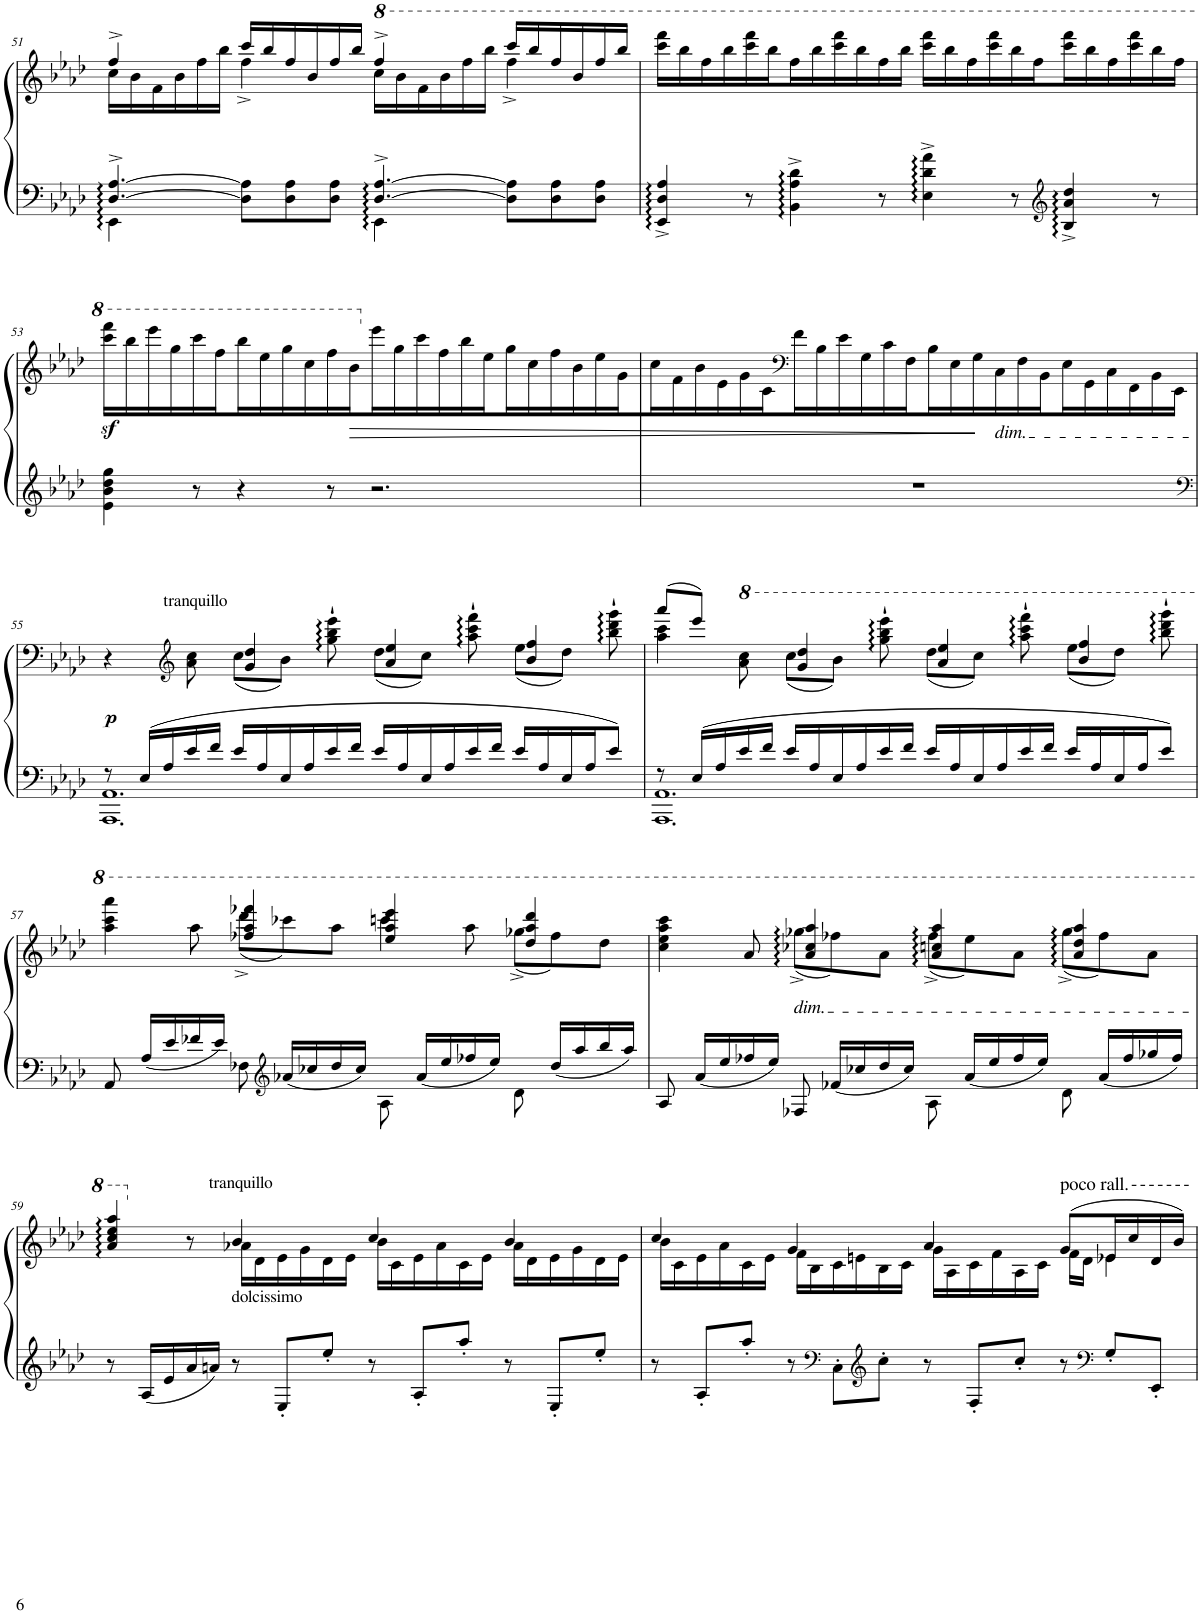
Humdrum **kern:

**kern	**kern	**dynam
*part1	*part1	*part1
*staff2	*staff1	*staff1/2
*I"Piano	*	*
*I'Pno.	*	*
!!LO:PB:g=z
*clefF4	*clefG2	*
*k[b-e-a-d-]	*k[b-e-a-d-]	*
*M12/8	*M12/8	*
=51	=51	=51
*^	*^	*
[4.D-/^ [4.A-/^	4EE-\	4ff^/	16cc\LL	.
.	.	.	16b-\	.
.	.	.	16f\	.
.	.	.	16b-\	.
.	4ryy	8ryy	16ff\	.
.	.	.	16bb-\JJ	.
8D-\] 8A-\]L	.	16ccc/LL	4ff^\	.
.	.	16bb-/	.	.
8D-\ 8A-\	4ryy	16ff/	.	.
.	.	16b-/	.	.
8D-\ 8A-\J	.	16ff/	8ryy	.
.	.	16bb-/JJ	.	.
*	*	*8va	*	*
[4.D-/^ [4.A-/^	4EE-\	4fff^/	16ccc\LL	.
.	.	.	16bb-\	.
.	.	.	16ff\	.
.	.	.	16bb-\	.
.	2ryy	8ryy	16fff\	.
.	.	.	16bbb-\JJ	.
8D-\] 8A-\]L	.	16cccc/LL	4fff^\	.
.	.	16bbb-/	.	.
8D-\ 8A-\	.	16fff/	.	.
.	.	16bb-/	.	.
8D-\ 8A-\J	.	16fff/	8ryy	.
.	.	16bbb-/JJ	.	.
*v	*v	*	*	*
*	*v	*v	*
=52	=52	=52
4EE-/^ 4D-/^ 4A-/^	16cccc\ 16ffff\LL	.
.	16bbb-\	.
.	16fff\	.
.	16bbb-\	.
8r	16cccc\ 16ffff\	.
.	16bbb-\J	.
4BB-\^ 4A-\^ 4d-\^	16fff\L	.
.	16bbb-\	.
.	16cccc\ 16ffff\	.
.	16bbb-\	.
8r	16fff\	.
.	16bbb-\JJ	.
4E-\^ 4d-\^ 4a-\^	16cccc\ 16ffff\LL	.
.	16bbb-\	.
.	16fff\	.
.	16cccc\ 16ffff\	.
8r	16bbb-\	.
.	16fff\J	.
*clefG2	*	*
4B-/^ 4a-/^ 4dd-/^	16cccc\ 16ffff\L	.
.	16bbb-\	.
.	16fff\	.
.	16cccc\ 16ffff\	.
8r	16bbb-\	.
.	16fff\JJ	.
!!LO:LB:g=z
=53	=53	=53
4e-\^ 4b-\^ 4dd-\^ 4gg\^	16cccc\z<^ 16ffff\z<^LL	.
.	16bbb-\	.
.	16eeee-\	.
.	16ggg\	.
8r	16cccc\	.
.	16fff\J	.
4r	16bbb-\L	.
.	16eee-\	.
.	16ggg\	.
.	16ccc\	.
8r	16fff\	.
.	16bb-\J	.
*	*X8va	*
2.r	16eee-\L	.
.	16gg\	.
.	16ccc\	.
.	16ff\	.
.	16bb-\	.
.	16ee-\J	.
.	16gg\L	.
.	16cc\	.
.	16ff\	.
.	16b-\	.
.	16ee-\	.
.	16g\J	.
=54	=54	=54
1.r	16cc\L	.
.	16f\	.
.	16b-\	.
.	16e-\	.
.	16g\	.
.	16c\J	.
*	*clefF4	*
.	16f\L	.
.	16B-\	.
.	16e-\	.
.	16G\	.
.	16c\	.
.	16F\J	.
.	16B-\L	.
.	16E-\	.
.	16G\	.
!	!LO:TX:b:i:t=dim.	!
.	16C\	.
.	16F\	.
.	16BB-\J	.
.	16E-\L	.
.	16GG\	.
.	16C\	.
.	16FF\	.
.	16BB-\	.
.	16EE-\JJ	.
!!LO:LB:g=z
=55	=55	=55
*clefF4	*	*
*^	*^	*
!	!	!	!	!LO:DY:b
8r	1.AAA- 1.AA-	4r	4ryy	p
16E-/LL	.	.	.	.
16A-/	.	.	.	.
*	*	*clefG2	*	*
!	!	!LO:TX:a:t=tranquillo	!	!
16e-/	.	8a-\ 8cc\	8ryy	.
16f/JJ	.	.	.	.
16e-/LL	.	4g/ 4dd-/	(8cc\L	.
16A-/	.	.	.	.
16E-/	.	.	8b-\J)	.
16A-/	.	.	.	.
16e-/	.	8gg\` 8bb-\` 8eee-\`	8ryy	.
16f/JJ	.	.	.	.
16e-/LL	.	4a-/ 4ee-/	(8dd-\L	.
16A-/	.	.	.	.
16E-/	.	.	8cc\J)	.
16A-/	.	.	.	.
16e-/	.	8aa-\` 8ccc\` 8fff\`	8ryy	.
16f/JJ	.	.	.	.
16e-/LL	.	4b-/ 4ff/	(8ee-\L	.
16A-/	.	.	.	.
16E-/	.	.	8dd-\J)	.
16A-/J	.	.	.	.
8e-/J	.	8bb-\` 8ddd-\` 8ggg\`	8ryy	.
=56	=56	=56	=56	=56
8r	1.AAA- 1.AA-	(8aaa-/L	4aa-\ 4ccc\	.
16E-/LL	.	8eee-/J)	.	.
16A-/	.	.	.	.
*	*	*8va	*	*
16e-/	.	8aa-\ 8ccc\	8ryy	.
16f/JJ	.	.	.	.
16e-/LL	.	4gg/ 4ddd-/	(8ccc\L	.
16A-/	.	.	.	.
16E-/	.	.	8bb-\J)	.
16A-/	.	.	.	.
16e-/	.	8ggg\` 8bbb-\` 8eeee-\`	8ryy	.
16f/JJ	.	.	.	.
16e-/LL	.	4aa-/ 4eee-/	(8ddd-\L	.
16A-/	.	.	.	.
16E-/	.	.	8ccc\J)	.
16A-/	.	.	.	.
16e-/	.	8aaa-\` 8cccc\` 8ffff\`	8ryy	.
16f/JJ	.	.	.	.
16e-/LL	.	4bb-/ 4fff/	(8eee-\L	.
16A-/	.	.	.	.
16E-/	.	.	8ddd-\J)	.
16A-/J	.	.	.	.
8e-/J	.	8bbb-\` 8dddd-\` 8gggg\`	8ryy	.
*v	*v	*	*	*
!!LO:LB:g=z	!!
=57	=57	=57	=57
8AA-/	4aaa-\ 4cccc\ 4aaaa-\	4ryy	.
16A-/LL	.	.	.
16e-/	.	.	.
16f-X/	8ryy	8aaa-\	.
16e-/JJ	.	.	.
8F-X\	4fff-X/ 4aaa-/ 4ffff-X/	(8dddd-^\L	.
*clefG2	*	*	*
16a-X/LL	.	8cccc-X\)	.
16cc-X/	.	.	.
16dd-/	8ryy	8aaa-\J	.
16cc-/JJ	.	.	.
8A-\	4eee-/ 4aaa-/ 4eeee-/	4ccccn\	.
16a-/LL	.	.	.
16ee-/	.	.	.
16ff-X/	8ryy	8aaa-\	.
16ee-/JJ	.	.	.
8d-\	4ddd-/ 4aaa-/ 4dddd-/	(8ggg-X^\L	.
16dd-/LL	.	8fff-\)	.
16aa-/	.	.	.
16bb-/	8ryy	8ddd-\J	.
16aa-/JJ	.	.	.
=58	=58	=58	=58
8A-/	4ccc\ 4eee-\ 4aaa-\ 4cccc\	4ryy	.
16a-/LL	.	.	.
16ee-/	.	.	.
16ff-X/	8aa-/	8ryy	.
16ee-/JJ	.	.	.
!	!LO:TX:b:i:t=dim.	!	!
8F-X/	4aa-/ 4ccc-X/ 4aaa-/	(8ggg-X^\L	.
16f-X/LL	.	8fff-X\)	.
16cc-X/	.	.	.
16dd-/	8ryy	8aa-\J	.
16cc-/JJ	.	.	.
8A-\	4aa-/ 4cccn/ 4aaa-/	(8fff-^\L	.
16a-/LL	.	8eee-\)	.
16ee-/	.	.	.
16ff-/	8ryy	8aa-\J	.
16ee-/JJ	.	.	.
8d-\	4aa-/ 4ddd-/ 4aaa-/	(8ggg-^\L	.
16a-/LL	.	8fff-\)	.
16ff-/	.	.	.
16gg-X/	8ryy	8aa-\J	.
16ff-/JJ	.	.	.
!!LO:LB:g=z	!!
=59	=59	=59	=59
8r	4aa-/ 4ccc/ 4eee-/ 4aaa-/	4ryy	.
16A-/LL	.	.	.
16e-/	.	.	.
*	*X8va	*	*
16a-/	8r	8ryy	.
16an/JJ	.	.	.
!	!LO:TX:a:t=tranquillo	!	!
!	!LO:TX:b:t=dolcissimo	!	!
8r	4b-/	16a-X\LL	.
.	.	16d-\	.
8E-'/L	.	16e-\	.
.	.	16g\	.
8ee-'/J	8ryy	16d-\	.
.	.	16e-\JJ	.
8r	4cc/	16b-\LL	.
.	.	16c\	.
8A-'/L	.	16e-\	.
.	.	16a-\	.
8aa-'/J	8ryy	16c\	.
.	.	16e-\JJ	.
8r	4b-/	16a-\LL	.
.	.	16d-\	.
8E-'/L	.	16e-\	.
.	.	16g\	.
8ee-'/J	8ryy	16d-\	.
.	.	16e-\JJ	.
=60	=60	=60	=60
8r	4cc/	16b-\LL	.
.	.	16c\	.
8A-'/L	.	16e-\	.
.	.	16a-\	.
8aa-'/J	8ryy	16c\	.
.	.	16e-\JJ	.
8r	4g/	16f\LL	.
.	.	16B-\	.
*clefF4	*	*	*
8C'\L	.	16c\	.
.	.	16en\	.
*clefG2	*	*	*
8cc'\J	8ryy	16B-\	.
.	.	16c\JJ	.
8r	4a-/	16g\LL	.
.	.	16A-\	.
8F'/L	.	16c\	.
.	.	16f\	.
8cc'/J	8ryy	16A-\	.
.	.	16c\JJ	.
!	!LO:TX:a:t=poco rall.	!	!
8r	(8g/L	16f\LL	.
.	.	16d-\JJ	.
*clefF4	*	*	*
8G'/L	16e-X/L	4e-\	.
.	16cc/	.	.
8EE-'/J	16d-/	.	.
.	16b-/JJ)	.	.
*	*v	*v	*
=	=	=
*-	*-	*-
